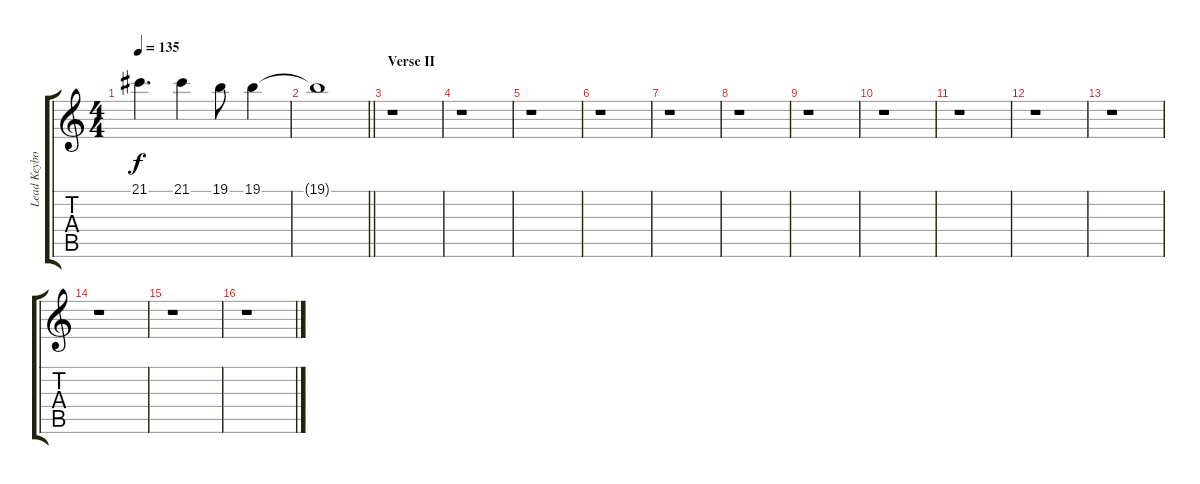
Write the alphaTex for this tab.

\track ("Lead Keyboard" "Lead Keybo") {instrument stringensemble1}
\staff {score tabs}
\tuning (E4 B3 G3 D3 A2 E2) {hide}
\ts (4 4)
\tempo 135
\clef g2
\ks c
21.1.4{d dy f} 21.1.4 19.1.8 19.1.4 |
\barLineRight lightlight
19.1{t}.1 |
\section ("" "Verse II")
r.1 |
r.1 |
r.1 |
r.1 |
r.1 |
r.1 |
r.1 |
r.1 |
r.1 |
r.1 |
r.1 |
r.1 |
r.1 |
r.1
